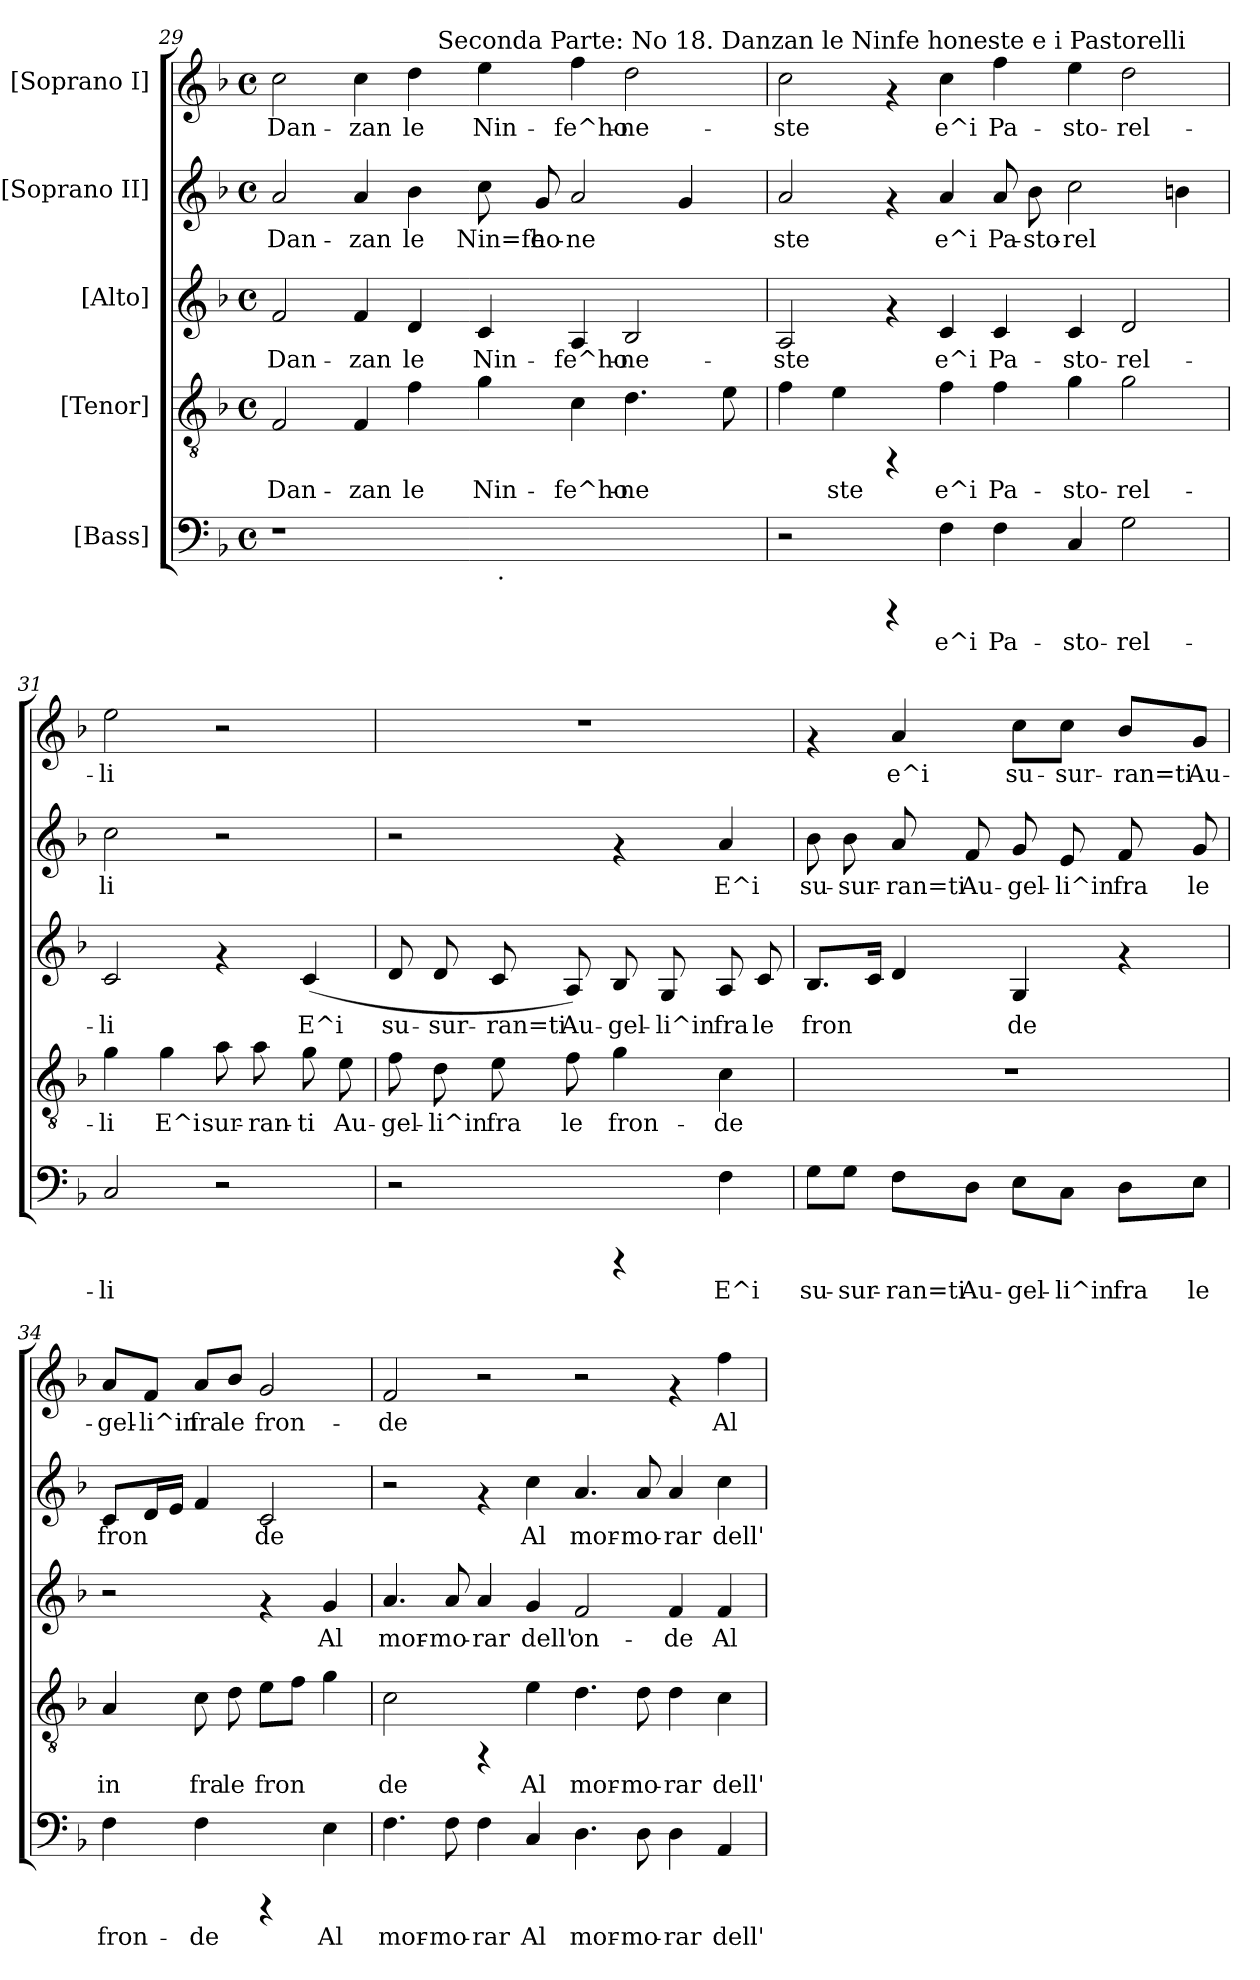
**kern	**text	**kern	**text	**kern	**text	**kern	**text	**kern	**text
*part5	*part5	*part4	*part4	*part3	*part3	*part2	*part2	*part1	*part1
*staff5	*staff5	*staff4	*staff4	*staff3	*staff3	*staff2	*staff2	*staff1	*staff1
*I"[Bass]	*	*I"[Tenor]	*	*I"[Alto]	*	*I"[Soprano II]	*	*I"[Soprano I]	*
!!LO:PB:g=z
*clefF4	*	*clefGv2	*	*clefG2	*	*clefG2	*	*clefG2	*
*k[b-]	*	*k[b-]	*	*k[b-]	*	*k[b-]	*	*k[b-]	*
*F:	*	*F:	*	*F:	*	*F:	*	*F:	*
*M4/4	*	*M4/4	*	*M4/4	*	*M4/4	*	*M4/4	*
*met(c)	*	*met(c)	*	*met(c)	*	*met(c)	*	*met(c)	*
=29	=29	=29	=29	=29	=29	=29	=29	=29	=29
!	!	!	!	!	!	!	!	!LO:TX:a:t=Seconda Parte.	!
!	!	!	!LO:LY:b:cj	!	!LO:LY:b:cj	!	!LO:LY:b:cj	!	!LO:LY:b:cj
*	*	*	*	*	*	*	*	*^	*
1r	.	2F/	Dan-	2f/	Dan-	2a/	Dan-	2cc\	2ryy	Dan-
!	!	!	!LO:LY:b:cj	!	!LO:LY:b:cj	!	!LO:LY:b:cj	!	!	!LO:LY:b:cj
.	.	4F/	-zan	4f/	-zan	4a/	-zan	4cc\	4ryy	-zan
!	!	!	!LO:LY:b:cj	!	!LO:LY:b:cj	!	!LO:LY:b:cj	!	!	!LO:LY:b:cj
.	.	4f\	le	4d/	le	4b-\	le	4dd\	16.ryy	le
!	!	!	!	!	!	!	!	!	!LO:TX:a:t=Seconda Parte&colon; No 18. Danzan le Ninfe honeste e i Pastorelli	!
.	.	.	.	.	.	.	.	.	1ryy	.
!	!	!	!LO:LY:b:cj	!	!LO:LY:b:cj	!	!LO:LY:b:cj	!	!	!LO:LY:b:cj
32ryy	.	4g\	Nin-	4c/	Nin-	8cc\	Nin=fe	4ee\	.	Nin-
!LO:TX:b:t=.	!	!	!	!	!	!	!	!	!	!
32%31ryy	.	.	.	.	.	.	.	.	.	.
!	!	!	!	!	!	!	!LO:LY:b:cj	!	!	!
.	.	.	.	.	.	8g/	ho-	.	.	.
!	!	!	!LO:LY:b:cj	!	!LO:LY:b:cj	!	!LO:LY:b:cj	!	!	!LO:LY:b:cj
.	.	4c\	-fe^ho-	4A/	-fe^ho-	2a/	-ne-	4ff\	.	-fe^ho-
!	!	!	!LO:LY:b:cj	!	!LO:LY:b:cj	!	!	!	!	!LO:LY:b:cj
.	.	4.d\	-ne-	2B-/	-ne-	.	.	2dd\	.	-ne-
!	!	!	!	!	!	!	!LO:LY:b:cj	!	!	!
.	.	.	.	.	.	4g/	--	.	.	.
.	.	.	.	.	.	.	.	.	8ryy	.
!	!	!	!LO:LY:b:cj	!	!	!	!	!	!	!
.	.	8e\	--	.	.	.	.	.	.	.
.	.	.	.	.	.	.	.	.	32ryy	.
=30	=30	=30	=30	=30	=30	=30	=30	=30	=30	=30
!	!	!	!LO:LY:b:cj	!	!LO:LY:b:cj	!	!LO:LY:b:cj	!	!	!LO:LY:b:cj
*	*	*	*	*	*	*	*	*v	*v	*
2r	.	4f\	--	2A/	-ste	2a/	-ste	2cc\	-ste
!	!	!	!LO:LY:b:cj	!	!	!	!	!	!
.	.	4e\	-ste	.	.	.	.	.	.
4rCCC	.	4rFF	.	4rf	.	4rf	.	4rf	.
!	!LO:LY:b:cj	!	!LO:LY:b:cj	!	!LO:LY:b:cj	!	!LO:LY:b:cj	!	!LO:LY:b:cj
4F\	e^i	4f\	e^i	4c/	e^i	4a/	e^i	4cc\	e^i
!	!LO:LY:b:cj	!	!LO:LY:b:cj	!	!LO:LY:b:cj	!	!LO:LY:b:cj	!	!LO:LY:b:cj
4F\	Pa-	4f\	Pa-	4c/	Pa-	8a/	Pa-	4ff\	Pa-
!	!	!	!	!	!	!	!LO:LY:b:cj	!	!
.	.	.	.	.	.	8b-\	-sto-	.	.
!	!LO:LY:b:cj	!	!LO:LY:b:cj	!	!LO:LY:b:cj	!	!LO:LY:b:cj	!	!LO:LY:b:cj
4C/	-sto-	4g\	-sto-	4c/	-sto-	2cc\	-rel-	4ee\	-sto-
!	!LO:LY:b:cj	!	!LO:LY:b:cj	!	!LO:LY:b:cj	!	!	!	!LO:LY:b:cj
2G\	-rel-	2g\	-rel-	2d/	-rel-	.	.	2dd\	-rel-
!	!	!	!	!	!	!	!LO:LY:b:cj	!	!
.	.	.	.	.	.	4bn\	--	.	.
=31	=31	=31	=31	=31	=31	=31	=31	=31	=31
!	!LO:LY:b:cj	!	!LO:LY:b:cj	!	!LO:LY:b:cj	!	!LO:LY:b:cj	!	!LO:LY:b:cj
2C/	-li	4g\	-li	2c/	-li	2cc\	-li	2ee\	-li
!	!	!	!LO:LY:b:cj	!	!	!	!	!	!
.	.	4g\	E^i	.	.	.	.	.	.
!	!	!	!LO:LY:b:cj	!	!	!	!	!	!
2r	.	8a\	sur-	4rf	.	2r	.	2r	.
!	!	!	!LO:LY:b:cj	!	!	!	!	!	!
.	.	8a\	-ran-	.	.	.	.	.	.
!	!	!	!LO:LY:b:cj	!	!LO:LY:b:cj	!	!	!	!
.	.	8g\	-ti	(<4c/	E^i	.	.	.	.
!	!	!	!LO:LY:b:cj	!	!	!	!	!	!
.	.	8e\	Au-	.	.	.	.	.	.
!!LO:PB:g=z
=32	=32	=32	=32	=32	=32	=32	=32	=32	=32
!	!	!	!LO:LY:b:cj	!	!LO:LY:b:cj	!	!	!	!
2r	.	8f\	-gel-	8d/	su-	2r	.	1r	.
!	!	!	!LO:LY:b:cj	!	!LO:LY:b:cj	!	!	!	!
.	.	8d\	-li^in	8d/	-sur-	.	.	.	.
!	!	!	!LO:LY:b:cj	!	!LO:LY:b:cj	!	!	!	!
.	.	8e\	fra	8c/	-ran=ti	.	.	.	.
!	!	!	!LO:LY:b:cj	!	!LO:LY:b:cj	!	!	!	!
.	.	8f\	le	8A/)	Au-	.	.	.	.
!	!	!	!LO:LY:b:cj	!	!LO:LY:b:cj	!	!	!	!
4rCCC	.	4g\	fron-	8B-/	-gel-	4rf	.	.	.
!	!	!	!	!	!LO:LY:b:cj	!	!	!	!
.	.	.	.	8G/	-li^in	.	.	.	.
!	!LO:LY:b:cj	!	!LO:LY:b:cj	!	!LO:LY:b:cj	!	!LO:LY:b:cj	!	!
4F\	E^i	4c\	-de	8A/	fra	4a/	E^i	.	.
!	!	!	!	!	!LO:LY:b:cj	!	!	!	!
.	.	.	.	8c/	le	.	.	.	.
=33	=33	=33	=33	=33	=33	=33	=33	=33	=33
!	!LO:LY:b:cj	!	!	!	!LO:LY:b:cj	!	!LO:LY:b:cj	!	!
8G\L	su-	1r	.	8.B-/L	fron-	8b-\	su-	4rf	.
!	!LO:LY:b:cj	!	!	!	!	!	!LO:LY:b:cj	!	!
8G\J	-sur-	.	.	.	.	8b-\	-sur-	.	.
!	!	!	!	!	!LO:LY:b:cj	!	!	!	!
.	.	.	.	16c/J	--	.	.	.	.
!	!LO:LY:b:cj	!	!	!	!LO:LY:b:cj	!	!LO:LY:b:cj	!	!LO:LY:b:cj
8F\L	-ran=ti	.	.	4d/	--	8a/	-ran=ti	4a/	e^i
!	!LO:LY:b:cj	!	!	!	!	!	!LO:LY:b:cj	!	!
8D\J	Au-	.	.	.	.	8f/	Au-	.	.
!	!LO:LY:b:cj	!	!	!	!LO:LY:b:cj	!	!LO:LY:b:cj	!	!LO:LY:b:cj
8E\L	-gel-	.	.	4G/	-de	8g/	-gel-	8cc\L	su-
!	!LO:LY:b:cj	!	!	!	!	!	!LO:LY:b:cj	!	!LO:LY:b:cj
8C\J	-li^in	.	.	.	.	8e/	-li^in	8cc\J	-sur-
!	!LO:LY:b:cj	!	!	!	!	!	!LO:LY:b:cj	!	!LO:LY:b:cj
8D\L	fra	.	.	4rf	.	8f/	fra	8b-/L	-ran=ti
!	!LO:LY:b:cj	!	!	!	!	!	!LO:LY:b:cj	!	!LO:LY:b:cj
8E\J	le	.	.	.	.	8g/	le	8g/J	Au-
=34	=34	=34	=34	=34	=34	=34	=34	=34	=34
!	!LO:LY:b:cj	!	!LO:LY:b:cj	!	!	!	!LO:LY:b:cj	!	!LO:LY:b:cj
4F\	fron-	4A/	in	2r	.	8c/L	fron-	8a/L	-gel-
!	!	!	!	!	!	!	!LO:LY:b:cj	!	!LO:LY:b:cj
.	.	.	.	.	.	16d/	--	8f/J	-li^in
!	!	!	!	!	!	!	!LO:LY:b:cj	!	!
.	.	.	.	.	.	16e/J	--	.	.
!	!LO:LY:b:cj	!	!LO:LY:b:cj	!	!	!	!LO:LY:b:cj	!	!LO:LY:b:cj
4F\	-de	8c\	fra	.	.	4f/	--	8a/L	fra
!	!	!	!LO:LY:b:cj	!	!	!	!	!	!LO:LY:b:cj
.	.	8d\	le	.	.	.	.	8b-/J	le
!	!	!	!LO:LY:b:cj	!	!	!	!LO:LY:b:cj	!	!LO:LY:b:cj
4rCCC	.	8e\L	fron-	4rf	.	2c/	-de	2g/	fron-
!	!	!	!LO:LY:b:cj	!	!	!	!	!	!
.	.	8f\J	--	.	.	.	.	.	.
!	!LO:LY:b:cj	!	!LO:LY:b:cj	!	!LO:LY:b:cj	!	!	!	!
4E\	Al	4g\	--	4g/	Al	.	.	.	.
!!LO:PB:g=z
=35	=35	=35	=35	=35	=35	=35	=35	=35	=35
!	!LO:LY:b:cj	!	!LO:LY:b:cj	!	!LO:LY:b:cj	!	!	!	!LO:LY:b:cj
4.F\	mor-	2c\	-de	4.a/	mor-	2r	.	2f/	-de
!	!LO:LY:b:cj	!	!	!	!LO:LY:b:cj	!	!	!	!
8F\	-mo-	.	.	8a/	-mo-	.	.	.	.
!	!LO:LY:b:cj	!	!	!	!LO:LY:b:cj	!	!	!	!
4F\	-rar	4rFF	.	4a/	-rar	4rf	.	2r	.
!	!LO:LY:b:cj	!	!LO:LY:b:cj	!	!LO:LY:b:cj	!	!LO:LY:b:cj	!	!
4C/	Al	4e\	Al	4g/	dell'	4cc\	Al	.	.
!	!LO:LY:b:cj	!	!LO:LY:b:cj	!	!LO:LY:b:cj	!	!LO:LY:b:cj	!	!
4.D\	mor-	4.d\	mor-	2f/	on-	4.a/	mor-	2r	.
!	!LO:LY:b:cj	!	!LO:LY:b:cj	!	!	!	!LO:LY:b:cj	!	!
8D\	-mo-	8d\	-mo-	.	.	8a/	-mo-	.	.
!	!LO:LY:b:cj	!	!LO:LY:b:cj	!	!LO:LY:b:cj	!	!LO:LY:b:cj	!	!
4D\	-rar	4d\	-rar	4f/	-de	4a/	-rar	4rf	.
!	!LO:LY:b:cj	!	!LO:LY:b:cj	!	!LO:LY:b:cj	!	!LO:LY:b:cj	!	!LO:LY:b:cj
4AA/	dell'	4c\	dell'	4f/	Al	4cc\	dell'	4ff\	Al
=	=	=	=	=	=	=	=	=	=
*-	*-	*-	*-	*-	*-	*-	*-	*-	*-
